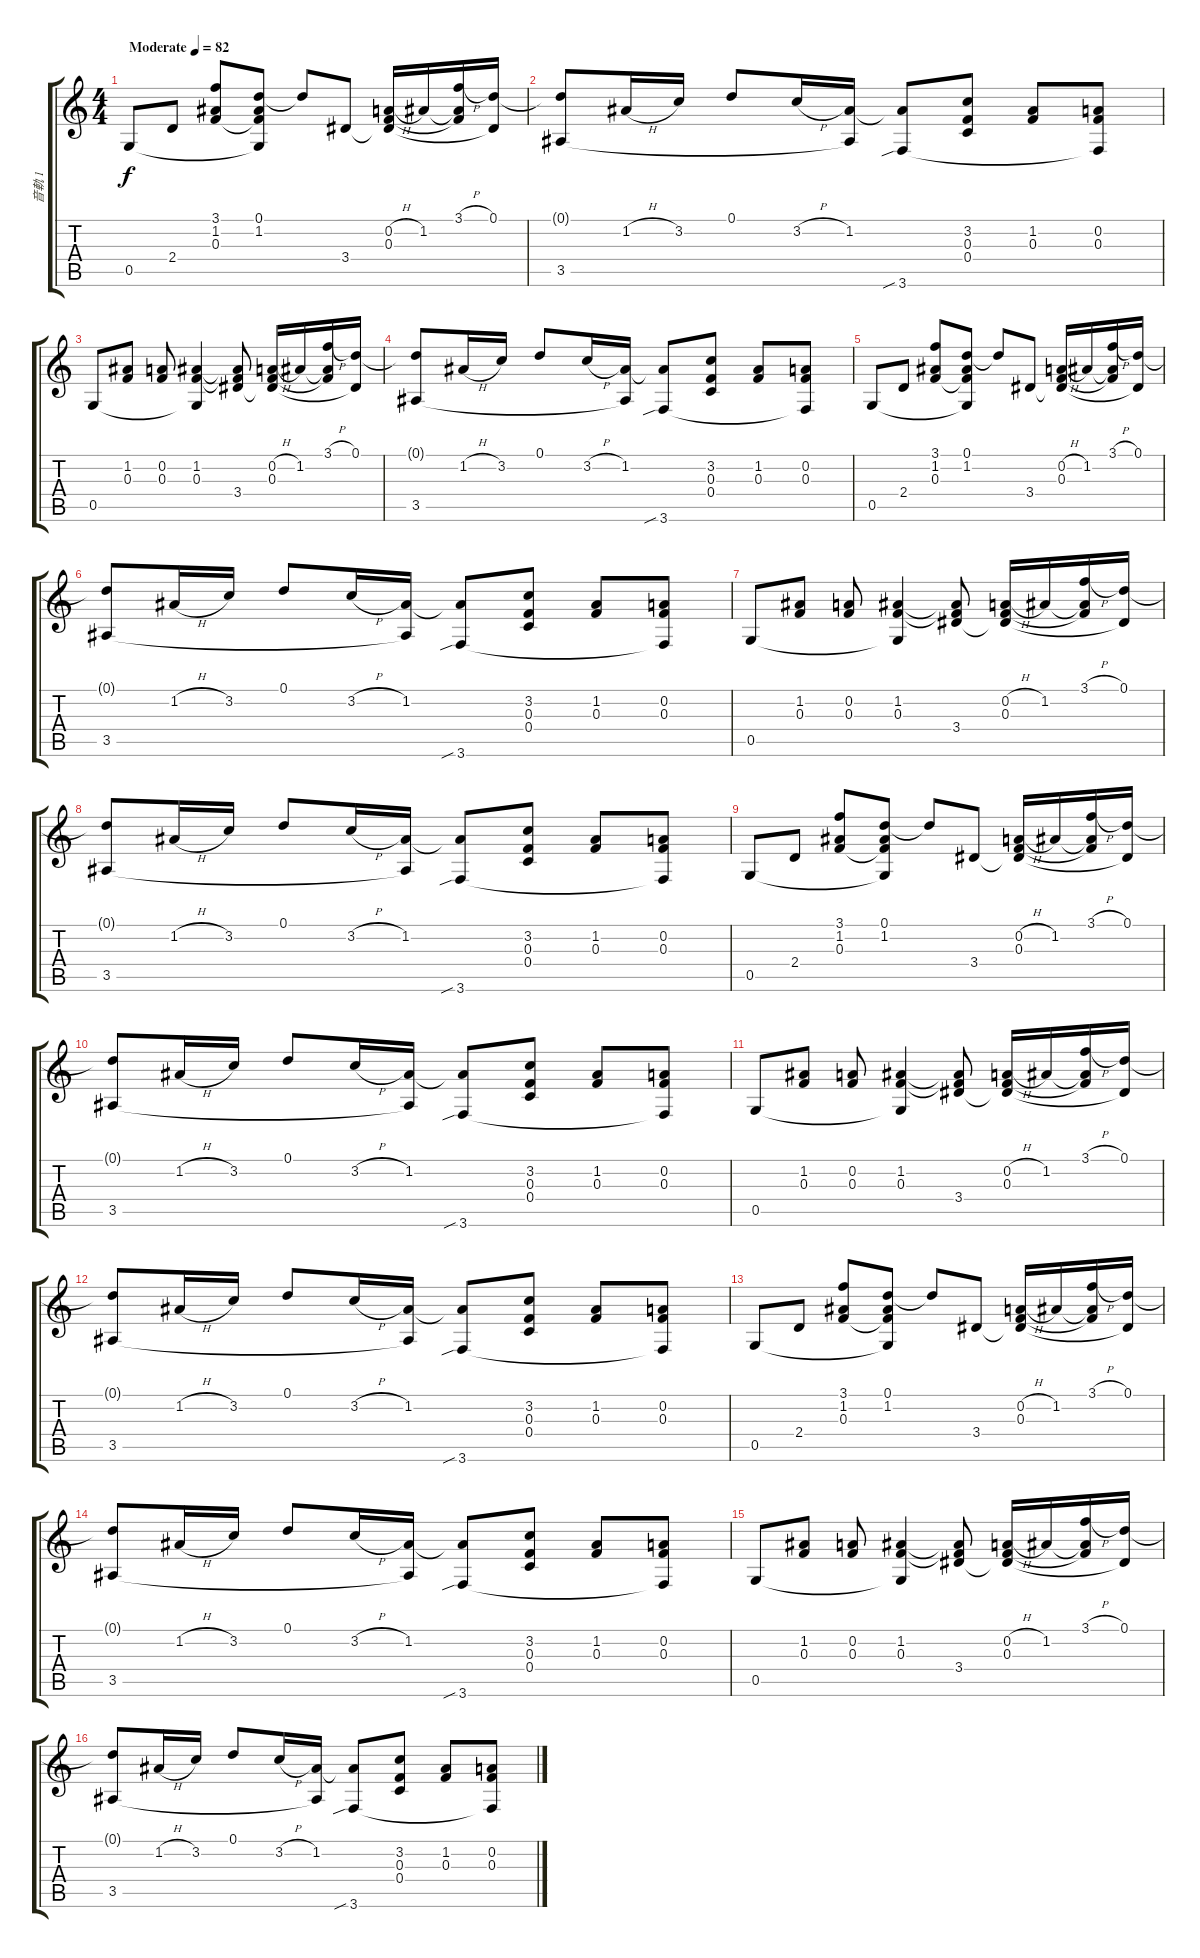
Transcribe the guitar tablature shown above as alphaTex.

\track ("音軌 1" "音軌 1") {instrument electricguitarclean}
\staff {score tabs}
\tuning (D4 A3 F3 C3 G2 D2) {hide}
\ts (4 4)
\tempo (82 "Moderate")
\clef g2
\ks c
0.5.8{dy f instrument electricguitarclean} 2.4.8 (3.1 1.2 0.3).8 (0.1 1.2 0.3{t} 0.5{t}).8 0.1{t}.8 3.4.8 (0.2{h} 0.3 3.4{t}).16 1.2.16 (3.1{h} 1.2{t} 0.3{t}).16 (0.1 3.4{t}).16 |
(0.1{t} 3.5).8 1.2{h}.16 3.2.16 0.1.8 3.2{h}.16 (1.2 3.5{t}).16 (1.2{t} 3.6{sib}).8 (3.2 0.3 0.4).8 (1.2 0.3).8 (0.2 0.3 3.6{t}).8 |
0.5.8 (1.2 0.3).8 (0.2 0.3).8 (1.2 0.3 0.5{t}).4 (1.2{t} 0.3{t} 3.4).8 (0.2{h} 0.3 3.4{t}).16 1.2.16 (3.1{h} 1.2{t} 0.3{t}).16 (0.1 3.4{t}).16 |
(0.1{t} 3.5).8 1.2{h}.16 3.2.16 0.1.8 3.2{h}.16 (1.2 3.5{t}).16 (1.2{t} 3.6{sib}).8 (3.2 0.3 0.4).8 (1.2 0.3).8 (0.2 0.3 3.6{t}).8 |
0.5.8 2.4.8 (3.1 1.2 0.3).8 (0.1 1.2 0.3{t} 0.5{t}).8 0.1{t}.8 3.4.8 (0.2{h} 0.3 3.4{t}).16 1.2.16 (3.1{h} 1.2{t} 0.3{t}).16 (0.1 3.4{t}).16 |
(0.1{t} 3.5).8 1.2{h}.16 3.2.16 0.1.8 3.2{h}.16 (1.2 3.5{t}).16 (1.2{t} 3.6{sib}).8 (3.2 0.3 0.4).8 (1.2 0.3).8 (0.2 0.3 3.6{t}).8 |
0.5.8 (1.2 0.3).8 (0.2 0.3).8 (1.2 0.3 0.5{t}).4 (1.2{t} 0.3{t} 3.4).8 (0.2{h} 0.3 3.4{t}).16 1.2.16 (3.1{h} 1.2{t} 0.3{t}).16 (0.1 3.4{t}).16 |
(0.1{t} 3.5).8 1.2{h}.16 3.2.16 0.1.8 3.2{h}.16 (1.2 3.5{t}).16 (1.2{t} 3.6{sib}).8 (3.2 0.3 0.4).8 (1.2 0.3).8 (0.2 0.3 3.6{t}).8 |
0.5.8 2.4.8 (3.1 1.2 0.3).8 (0.1 1.2 0.3{t} 0.5{t}).8 0.1{t}.8 3.4.8 (0.2{h} 0.3 3.4{t}).16 1.2.16 (3.1{h} 1.2{t} 0.3{t}).16 (0.1 3.4{t}).16 |
(0.1{t} 3.5).8 1.2{h}.16 3.2.16 0.1.8 3.2{h}.16 (1.2 3.5{t}).16 (1.2{t} 3.6{sib}).8 (3.2 0.3 0.4).8 (1.2 0.3).8 (0.2 0.3 3.6{t}).8 |
0.5.8 (1.2 0.3).8 (0.2 0.3).8 (1.2 0.3 0.5{t}).4 (1.2{t} 0.3{t} 3.4).8 (0.2{h} 0.3 3.4{t}).16 1.2.16 (3.1{h} 1.2{t} 0.3{t}).16 (0.1 3.4{t}).16 |
(0.1{t} 3.5).8 1.2{h}.16 3.2.16 0.1.8 3.2{h}.16 (1.2 3.5{t}).16 (1.2{t} 3.6{sib}).8 (3.2 0.3 0.4).8 (1.2 0.3).8 (0.2 0.3 3.6{t}).8 |
0.5.8 2.4.8 (3.1 1.2 0.3).8 (0.1 1.2 0.3{t} 0.5{t}).8 0.1{t}.8 3.4.8 (0.2{h} 0.3 3.4{t}).16 1.2.16 (3.1{h} 1.2{t} 0.3{t}).16 (0.1 3.4{t}).16 |
(0.1{t} 3.5).8 1.2{h}.16 3.2.16 0.1.8 3.2{h}.16 (1.2 3.5{t}).16 (1.2{t} 3.6{sib}).8 (3.2 0.3 0.4).8 (1.2 0.3).8 (0.2 0.3 3.6{t}).8 |
0.5.8 (1.2 0.3).8 (0.2 0.3).8 (1.2 0.3 0.5{t}).4 (1.2{t} 0.3{t} 3.4).8 (0.2{h} 0.3 3.4{t}).16 1.2.16 (3.1{h} 1.2{t} 0.3{t}).16 (0.1 3.4{t}).16 |
(0.1{t} 3.5).8 1.2{h}.16 3.2.16 0.1.8 3.2{h}.16 (1.2 3.5{t}).16 (1.2{t} 3.6{sib}).8 (3.2 0.3 0.4).8 (1.2 0.3).8 (0.2 0.3 3.6{t}).8
